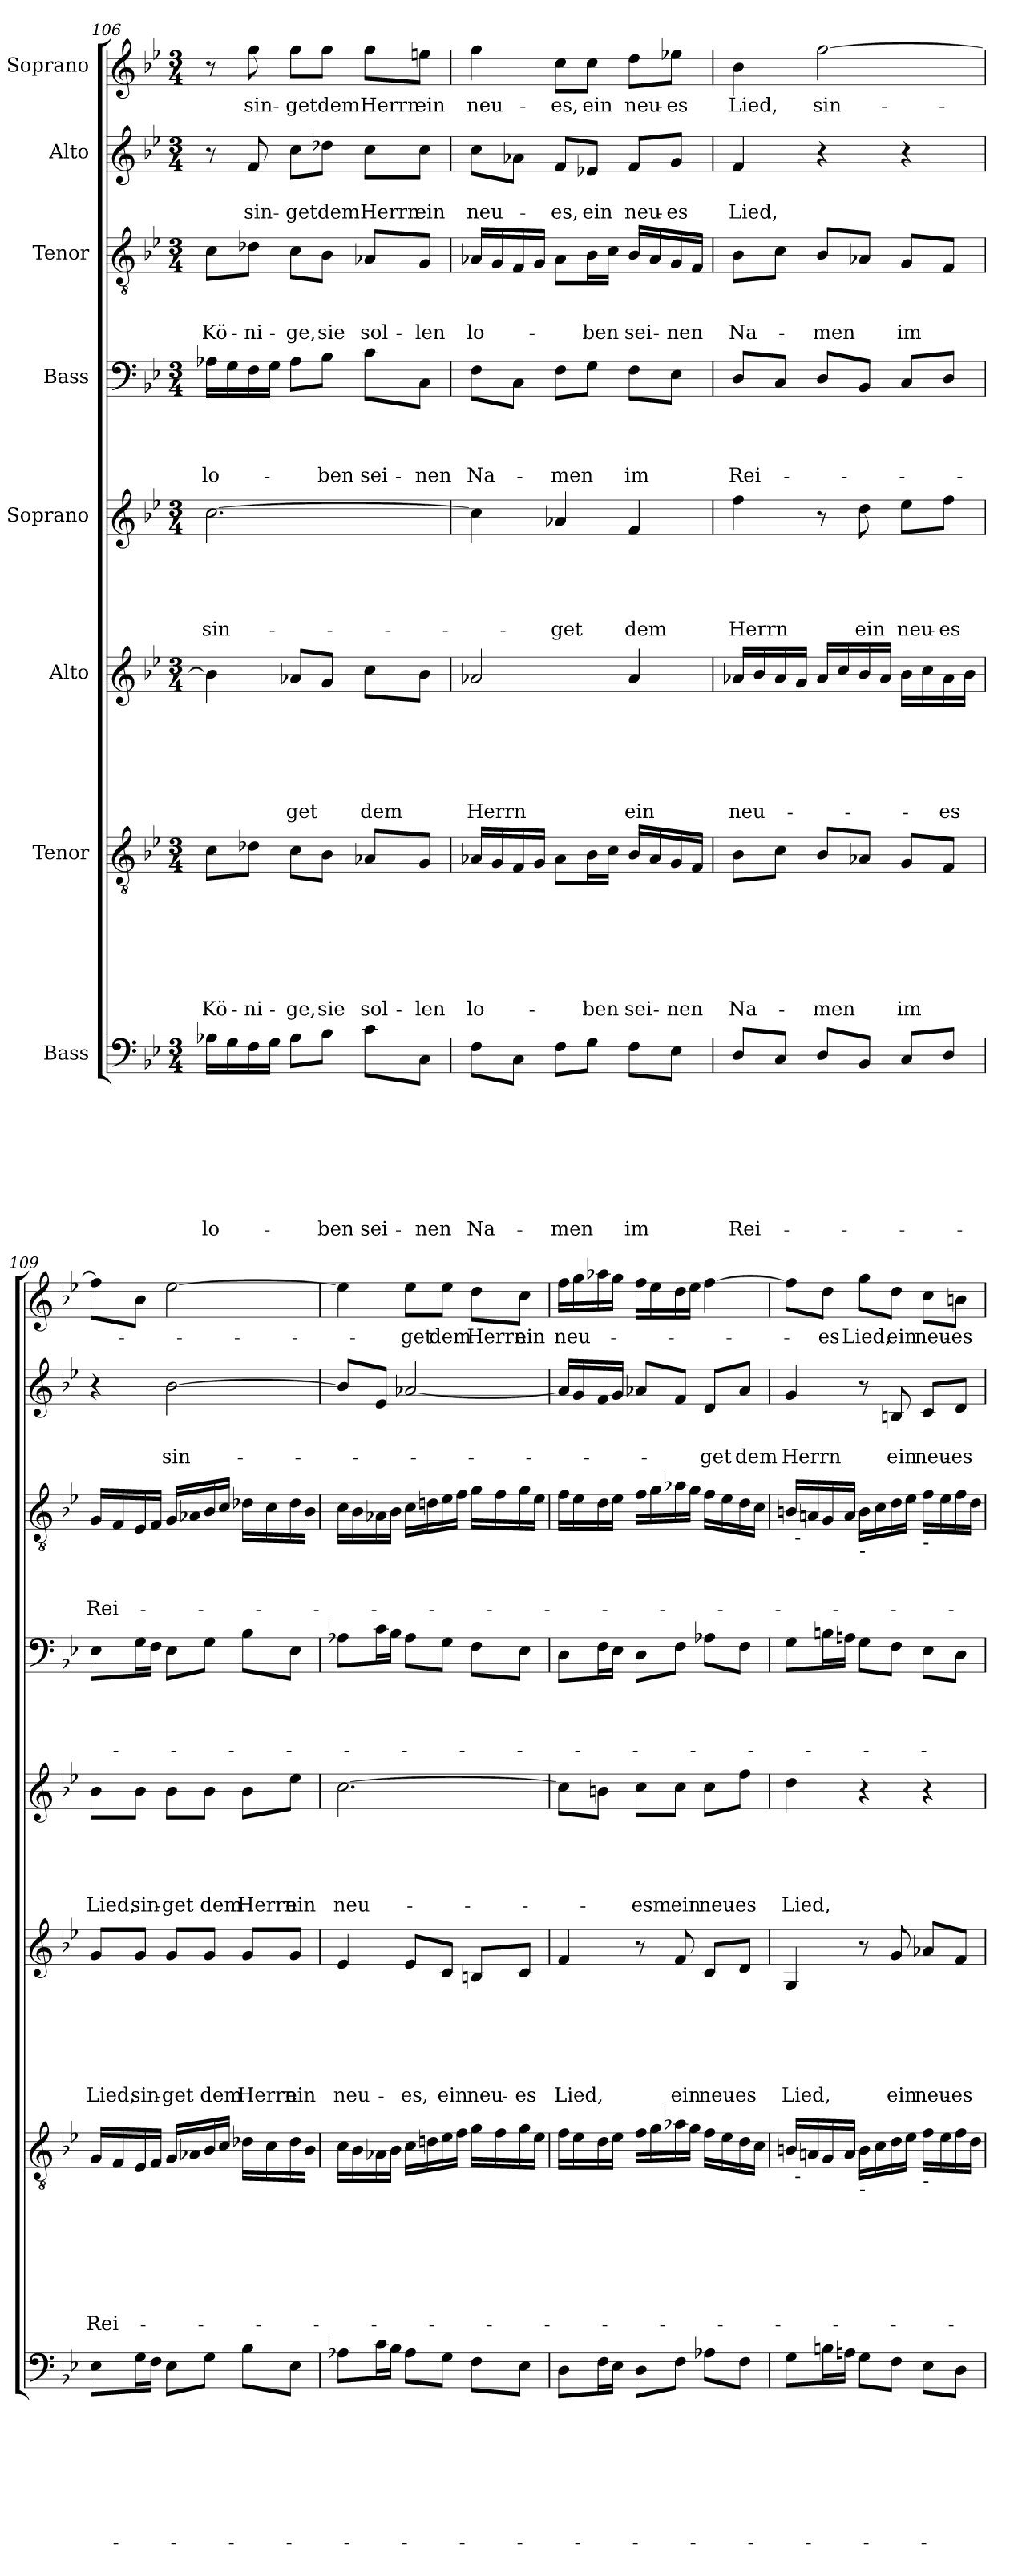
**kern	**text	**text	**text	**text	**text	**text	**text	**text	**kern	**text	**text	**text	**text	**text	**text	**text	**kern	**text	**text	**text	**text	**text	**text	**kern	**text	**text	**text	**text	**text	**kern	**text	**text	**text	**text	**kern	**text	**text	**text	**kern	**text	**text	**kern	**text
*part8	*part8	*part8	*part8	*part8	*part8	*part8	*part8	*part8	*part7	*part7	*part7	*part7	*part7	*part7	*part7	*part7	*part6	*part6	*part6	*part6	*part6	*part6	*part6	*part5	*part5	*part5	*part5	*part5	*part5	*part4	*part4	*part4	*part4	*part4	*part3	*part3	*part3	*part3	*part2	*part2	*part2	*part1	*part1
*staff8	*staff8	*staff8	*staff8	*staff8	*staff8	*staff8	*staff8	*staff8	*staff7	*staff7	*staff7	*staff7	*staff7	*staff7	*staff7	*staff7	*staff6	*staff6	*staff6	*staff6	*staff6	*staff6	*staff6	*staff5	*staff5	*staff5	*staff5	*staff5	*staff5	*staff4	*staff4	*staff4	*staff4	*staff4	*staff3	*staff3	*staff3	*staff3	*staff2	*staff2	*staff2	*staff1	*staff1
*I"Bass	*	*	*	*	*	*	*	*	*I"Tenor	*	*	*	*	*	*	*	*I"Alto	*	*	*	*	*	*	*I"Soprano	*	*	*	*	*	*I"Bass	*	*	*	*	*I"Tenor	*	*	*	*I"Alto	*	*	*I"Soprano	*
*clefF4	*	*	*	*	*	*	*	*	*clefGv2	*	*	*	*	*	*	*	*clefG2	*	*	*	*	*	*	*clefG2	*	*	*	*	*	*clefF4	*	*	*	*	*clefGv2	*	*	*	*clefG2	*	*	*clefG2	*
*k[b-e-]	*	*	*	*	*	*	*	*	*k[b-e-]	*	*	*	*	*	*	*	*k[b-e-]	*	*	*	*	*	*	*k[b-e-]	*	*	*	*	*	*k[b-e-]	*	*	*	*	*k[b-e-]	*	*	*	*k[b-e-]	*	*	*k[b-e-]	*
*B-:	*	*	*	*	*	*	*	*	*B-:	*	*	*	*	*	*	*	*B-:	*	*	*	*	*	*	*B-:	*	*	*	*	*	*B-:	*	*	*	*	*B-:	*	*	*	*B-:	*	*	*B-:	*
*M3/4	*	*	*	*	*	*	*	*	*M3/4	*	*	*	*	*	*	*	*M3/4	*	*	*	*	*	*	*M3/4	*	*	*	*	*	*M3/4	*	*	*	*	*M3/4	*	*	*	*M3/4	*	*	*M3/4	*
=106	=106	=106	=106	=106	=106	=106	=106	=106	=106	=106	=106	=106	=106	=106	=106	=106	=106	=106	=106	=106	=106	=106	=106	=106	=106	=106	=106	=106	=106	=106	=106	=106	=106	=106	=106	=106	=106	=106	=106	=106	=106	=106	=106
!	!	!	!	!	!	!	!	!LO:LY:b	!	!	!	!	!	!	!	!LO:LY:b	!	!	!	!	!	!	!	!	!	!	!	!	!LO:LY:b	!	!	!	!	!LO:LY:b	!	!	!	!LO:LY:b	!	!	!	!	!
16A-X\LL	.	.	.	.	.	.	.	lo-	8c\L	.	.	.	.	.	.	Kö-	4b-\]	.	.	.	.	.	.	[>2.cc\	.	.	.	.	sin-	16A-X\LL	.	.	.	lo-	8c\L	.	.	Kö-	8r	.	.	8r	.
16G\	.	.	.	.	.	.	.	.	.	.	.	.	.	.	.	.	.	.	.	.	.	.	.	.	.	.	.	.	.	16G\	.	.	.	.	.	.	.	.	.	.	.	.	.
!	!	!	!	!	!	!	!	!	!	!	!	!	!	!	!	!LO:LY:b	!	!	!	!	!	!	!	!	!	!	!	!	!	!	!	!	!	!	!	!	!	!LO:LY:b	!	!	!LO:LY:b	!	!LO:LY:b
16F\	.	.	.	.	.	.	.	.	8d-X\J	.	.	.	.	.	.	-ni-	.	.	.	.	.	.	.	.	.	.	.	.	.	16F\	.	.	.	.	8d-X\J	.	.	-ni-	8f/	.	sin-	8ff\	sin-
16G\JJ	.	.	.	.	.	.	.	.	.	.	.	.	.	.	.	.	.	.	.	.	.	.	.	.	.	.	.	.	.	16G\JJ	.	.	.	.	.	.	.	.	.	.	.	.	.
!	!	!	!	!	!	!	!	!	!	!	!	!	!	!	!	!LO:LY:b	!	!	!	!	!	!	!LO:LY:b	!	!	!	!	!	!	!	!	!	!	!	!	!	!	!LO:LY:b	!	!	!LO:LY:b	!	!LO:LY:b
8A-\L	.	.	.	.	.	.	.	.	8c\L	.	.	.	.	.	.	-ge,	8a-X/L	.	.	.	.	.	-get	.	.	.	.	.	.	8A-\L	.	.	.	.	8c\L	.	.	-ge,	8cc\L	.	-get	8ff\L	-get
!	!	!	!	!	!	!	!	!LO:LY:b	!	!	!	!	!	!	!	!LO:LY:b	!	!	!	!	!	!	!	!	!	!	!	!	!	!	!	!	!	!LO:LY:b	!	!	!	!LO:LY:b	!	!	!LO:LY:b	!	!LO:LY:b
8B-\J	.	.	.	.	.	.	.	-ben	8B-\J	.	.	.	.	.	.	sie	8g/J	.	.	.	.	.	.	.	.	.	.	.	.	8B-\J	.	.	.	-ben	8B-\J	.	.	sie	8dd-X\J	.	dem	8ff\J	dem
!	!	!	!	!	!	!	!	!LO:LY:b	!	!	!	!	!	!	!	!LO:LY:b	!	!	!	!	!	!	!LO:LY:b	!	!	!	!	!	!	!	!	!	!	!LO:LY:b	!	!	!	!LO:LY:b	!	!	!LO:LY:b	!	!LO:LY:b
8c\L	.	.	.	.	.	.	.	sei-	8A-X/L	.	.	.	.	.	.	sol-	8cc\L	.	.	.	.	.	dem	.	.	.	.	.	.	8c\L	.	.	.	sei-	8A-X/L	.	.	sol-	8cc\L	.	Herrn	8ff\L	Herrn
!	!	!	!	!	!	!	!	!LO:LY:b	!	!	!	!	!	!	!	!LO:LY:b	!	!	!	!	!	!	!	!	!	!	!	!	!	!	!	!	!	!LO:LY:b	!	!	!	!LO:LY:b	!	!	!LO:LY:b	!	!LO:LY:b
8C\J	.	.	.	.	.	.	.	-nen	8G/J	.	.	.	.	.	.	-len	8b-\J	.	.	.	.	.	.	.	.	.	.	.	.	8C\J	.	.	.	-nen	8G/J	.	.	-len	8cc\J	.	ein	8een\J	ein
=107	=107	=107	=107	=107	=107	=107	=107	=107	=107	=107	=107	=107	=107	=107	=107	=107	=107	=107	=107	=107	=107	=107	=107	=107	=107	=107	=107	=107	=107	=107	=107	=107	=107	=107	=107	=107	=107	=107	=107	=107	=107	=107	=107
!	!	!	!	!	!	!	!	!LO:LY:b	!	!	!	!	!	!	!	!LO:LY:b	!	!	!	!	!	!	!LO:LY:b	!	!	!	!	!	!	!	!	!	!	!LO:LY:b	!	!	!	!LO:LY:b	!	!	!LO:LY:b	!	!LO:LY:b
8F\L	.	.	.	.	.	.	.	Na-	16A-X/LL	.	.	.	.	.	.	lo-	2a-X/	.	.	.	.	.	Herrn	4cc\]	.	.	.	.	.	8F\L	.	.	.	Na-	16A-X/LL	.	.	lo-	8cc\L	.	neu-	4ff\	neu-
.	.	.	.	.	.	.	.	.	16G/	.	.	.	.	.	.	.	.	.	.	.	.	.	.	.	.	.	.	.	.	.	.	.	.	.	16G/	.	.	.	.	.	.	.	.
8C\J	.	.	.	.	.	.	.	.	16F/	.	.	.	.	.	.	.	.	.	.	.	.	.	.	.	.	.	.	.	.	8C\J	.	.	.	.	16F/	.	.	.	8a-X\J	.	.	.	.
.	.	.	.	.	.	.	.	.	16G/JJ	.	.	.	.	.	.	.	.	.	.	.	.	.	.	.	.	.	.	.	.	.	.	.	.	.	16G/JJ	.	.	.	.	.	.	.	.
!	!	!	!	!	!	!	!	!LO:LY:b	!	!	!	!	!	!	!	!	!	!	!	!	!	!	!	!	!	!	!	!	!LO:LY:b	!	!	!	!	!LO:LY:b	!	!	!	!	!	!	!LO:LY:b	!	!LO:LY:b
8F\L	.	.	.	.	.	.	.	-men	8A-\L	.	.	.	.	.	.	.	.	.	.	.	.	.	.	4a-X/	.	.	.	.	-get	8F\L	.	.	.	-men	8A-\L	.	.	.	8f/L	.	-es,	8cc\L	-es,
!	!	!	!	!	!	!	!	!	!	!	!	!	!	!	!	!LO:LY:b	!	!	!	!	!	!	!	!	!	!	!	!	!	!	!	!	!	!	!	!	!	!LO:LY:b	!	!	!LO:LY:b	!	!LO:LY:b
8G\J	.	.	.	.	.	.	.	.	16B-\L	.	.	.	.	.	.	-ben	.	.	.	.	.	.	.	.	.	.	.	.	.	8G\J	.	.	.	.	16B-\L	.	.	-ben	8e-X/J	.	ein	8cc\J	ein
.	.	.	.	.	.	.	.	.	16c\JJ	.	.	.	.	.	.	.	.	.	.	.	.	.	.	.	.	.	.	.	.	.	.	.	.	.	16c\JJ	.	.	.	.	.	.	.	.
!	!	!	!	!	!	!	!	!LO:LY:b	!	!	!	!	!	!	!	!LO:LY:b	!	!	!	!	!	!	!LO:LY:b	!	!	!	!	!	!LO:LY:b	!	!	!	!	!LO:LY:b	!	!	!	!LO:LY:b	!	!	!LO:LY:b	!	!LO:LY:b
8F\L	.	.	.	.	.	.	.	im	16B-/LL	.	.	.	.	.	.	sei-	4a-/	.	.	.	.	.	ein	4f/	.	.	.	.	dem	8F\L	.	.	.	im	16B-/LL	.	.	sei-	8f/L	.	neu-	8dd\L	neu-
.	.	.	.	.	.	.	.	.	16A-/	.	.	.	.	.	.	.	.	.	.	.	.	.	.	.	.	.	.	.	.	.	.	.	.	.	16A-/	.	.	.	.	.	.	.	.
!	!	!	!	!	!	!	!	!	!	!	!	!	!	!	!	!LO:LY:b	!	!	!	!	!	!	!	!	!	!	!	!	!	!	!	!	!	!	!	!	!	!LO:LY:b	!	!	!LO:LY:b	!	!LO:LY:b
8E-\J	.	.	.	.	.	.	.	.	16G/	.	.	.	.	.	.	-nen	.	.	.	.	.	.	.	.	.	.	.	.	.	8E-\J	.	.	.	.	16G/	.	.	-nen	8g/J	.	-es	8ee-X\J	-es
.	.	.	.	.	.	.	.	.	16F/JJ	.	.	.	.	.	.	.	.	.	.	.	.	.	.	.	.	.	.	.	.	.	.	.	.	.	16F/JJ	.	.	.	.	.	.	.	.
=108	=108	=108	=108	=108	=108	=108	=108	=108	=108	=108	=108	=108	=108	=108	=108	=108	=108	=108	=108	=108	=108	=108	=108	=108	=108	=108	=108	=108	=108	=108	=108	=108	=108	=108	=108	=108	=108	=108	=108	=108	=108	=108	=108
!	!	!	!	!	!	!	!	!LO:LY:b	!	!	!	!	!	!	!	!LO:LY:b	!	!	!	!	!	!	!LO:LY:b	!	!	!	!	!	!LO:LY:b	!	!	!	!	!LO:LY:b	!	!	!	!LO:LY:b	!	!	!LO:LY:b	!	!LO:LY:b
8D/L	.	.	.	.	.	.	.	Rei-	8B-\L	.	.	.	.	.	.	Na-	16a-X/LL	.	.	.	.	.	neu-	4ff\	.	.	.	.	Herrn	8D/L	.	.	.	Rei-	8B-\L	.	.	Na-	4f/	.	Lied,	4b-\	Lied,
.	.	.	.	.	.	.	.	.	.	.	.	.	.	.	.	.	16b-/	.	.	.	.	.	.	.	.	.	.	.	.	.	.	.	.	.	.	.	.	.	.	.	.	.	.
8C/J	.	.	.	.	.	.	.	.	8c\J	.	.	.	.	.	.	.	16a-/	.	.	.	.	.	.	.	.	.	.	.	.	8C/J	.	.	.	.	8c\J	.	.	.	.	.	.	.	.
.	.	.	.	.	.	.	.	.	.	.	.	.	.	.	.	.	16g/JJ	.	.	.	.	.	.	.	.	.	.	.	.	.	.	.	.	.	.	.	.	.	.	.	.	.	.
!	!	!	!	!	!	!	!	!	!	!	!	!	!	!	!	!LO:LY:b	!	!	!	!	!	!	!	!	!	!	!	!	!	!	!	!	!	!	!	!	!	!LO:LY:b	!	!	!	!	!LO:LY:b
8D/L	.	.	.	.	.	.	.	.	8B-/L	.	.	.	.	.	.	-men	16a-/LL	.	.	.	.	.	.	8r	.	.	.	.	.	8D/L	.	.	.	.	8B-/L	.	.	-men	4r	.	.	[>2ff\	sin-
.	.	.	.	.	.	.	.	.	.	.	.	.	.	.	.	.	16cc/	.	.	.	.	.	.	.	.	.	.	.	.	.	.	.	.	.	.	.	.	.	.	.	.	.	.
!	!	!	!	!	!	!	!	!	!	!	!	!	!	!	!	!	!	!	!	!	!	!	!	!	!	!	!	!	!LO:LY:b	!	!	!	!	!	!	!	!	!	!	!	!	!	!
8BB-/J	.	.	.	.	.	.	.	.	8A-X/J	.	.	.	.	.	.	.	16b-/	.	.	.	.	.	.	8dd\	.	.	.	.	ein	8BB-/J	.	.	.	.	8A-X/J	.	.	.	.	.	.	.	.
.	.	.	.	.	.	.	.	.	.	.	.	.	.	.	.	.	16a-/JJ	.	.	.	.	.	.	.	.	.	.	.	.	.	.	.	.	.	.	.	.	.	.	.	.	.	.
!	!	!	!	!	!	!	!	!	!	!	!	!	!	!	!	!LO:LY:b	!	!	!	!	!	!	!	!	!	!	!	!	!LO:LY:b	!	!	!	!	!	!	!	!	!LO:LY:b	!	!	!	!	!
8C/L	.	.	.	.	.	.	.	.	8G/L	.	.	.	.	.	.	im	16b-\LL	.	.	.	.	.	.	8ee-\L	.	.	.	.	neu-	8C/L	.	.	.	.	8G/L	.	.	im	4r	.	.	.	.
.	.	.	.	.	.	.	.	.	.	.	.	.	.	.	.	.	16cc\	.	.	.	.	.	.	.	.	.	.	.	.	.	.	.	.	.	.	.	.	.	.	.	.	.	.
!	!	!	!	!	!	!	!	!	!	!	!	!	!	!	!	!	!	!	!	!	!	!	!LO:LY:b	!	!	!	!	!	!LO:LY:b	!	!	!	!	!	!	!	!	!	!	!	!	!	!
8D/J	.	.	.	.	.	.	.	.	8F/J	.	.	.	.	.	.	.	16a-\	.	.	.	.	.	-es	8ff\J	.	.	.	.	-es	8D/J	.	.	.	.	8F/J	.	.	.	.	.	.	.	.
.	.	.	.	.	.	.	.	.	.	.	.	.	.	.	.	.	16b-\JJ	.	.	.	.	.	.	.	.	.	.	.	.	.	.	.	.	.	.	.	.	.	.	.	.	.	.
!!LO:PB:g=z
=109	=109	=109	=109	=109	=109	=109	=109	=109	=109	=109	=109	=109	=109	=109	=109	=109	=109	=109	=109	=109	=109	=109	=109	=109	=109	=109	=109	=109	=109	=109	=109	=109	=109	=109	=109	=109	=109	=109	=109	=109	=109	=109	=109
!	!	!	!	!	!	!	!	!	!	!	!	!	!	!	!	!LO:LY:b	!	!	!	!	!	!	!LO:LY:b	!	!	!	!	!	!LO:LY:b	!	!	!	!	!	!	!	!	!LO:LY:b	!	!	!	!	!
8E-\L	.	.	.	.	.	.	.	.	16G/LL	.	.	.	.	.	.	Rei-	8g/L	.	.	.	.	.	Lied,	8b-\L	.	.	.	.	Lied,	8E-\L	.	.	.	.	16G/LL	.	.	Rei-	4r	.	.	8ff\L]	.
.	.	.	.	.	.	.	.	.	16F/	.	.	.	.	.	.	.	.	.	.	.	.	.	.	.	.	.	.	.	.	.	.	.	.	.	16F/	.	.	.	.	.	.	.	.
!	!	!	!	!	!	!	!	!	!	!	!	!	!	!	!	!	!	!	!	!	!	!	!LO:LY:b	!	!	!	!	!	!LO:LY:b	!	!	!	!	!	!	!	!	!	!	!	!	!	!
16G\L	.	.	.	.	.	.	.	.	16E-/	.	.	.	.	.	.	.	8g/J	.	.	.	.	.	sin-	8b-\J	.	.	.	.	sin-	16G\L	.	.	.	.	16E-/	.	.	.	.	.	.	8b-\J	.
16F\JJ	.	.	.	.	.	.	.	.	16F/JJ	.	.	.	.	.	.	.	.	.	.	.	.	.	.	.	.	.	.	.	.	16F\JJ	.	.	.	.	16F/JJ	.	.	.	.	.	.	.	.
!	!	!	!	!	!	!	!	!	!	!	!	!	!	!	!	!	!	!	!	!	!	!	!LO:LY:b	!	!	!	!	!	!LO:LY:b	!	!	!	!	!	!	!	!	!	!	!	!LO:LY:b	!	!
8E-\L	.	.	.	.	.	.	.	.	16G/LL	.	.	.	.	.	.	.	8g/L	.	.	.	.	.	-get	8b-\L	.	.	.	.	-get	8E-\L	.	.	.	.	16G/LL	.	.	.	[>2b-\	.	sin-	[>2ee-\	.
.	.	.	.	.	.	.	.	.	16A-X/	.	.	.	.	.	.	.	.	.	.	.	.	.	.	.	.	.	.	.	.	.	.	.	.	.	16A-X/	.	.	.	.	.	.	.	.
!	!	!	!	!	!	!	!	!	!	!	!	!	!	!	!	!	!	!	!	!	!	!	!LO:LY:b	!	!	!	!	!	!LO:LY:b	!	!	!	!	!	!	!	!	!	!	!	!	!	!
8G\J	.	.	.	.	.	.	.	.	16B-/	.	.	.	.	.	.	.	8g/J	.	.	.	.	.	dem	8b-\J	.	.	.	.	dem	8G\J	.	.	.	.	16B-/	.	.	.	.	.	.	.	.
.	.	.	.	.	.	.	.	.	16c/JJ	.	.	.	.	.	.	.	.	.	.	.	.	.	.	.	.	.	.	.	.	.	.	.	.	.	16c/JJ	.	.	.	.	.	.	.	.
!	!	!	!	!	!	!	!	!	!	!	!	!	!	!	!	!	!	!	!	!	!	!	!LO:LY:b	!	!	!	!	!	!LO:LY:b	!	!	!	!	!	!	!	!	!	!	!	!	!	!
8B-\L	.	.	.	.	.	.	.	.	16d-X\LL	.	.	.	.	.	.	.	8g/L	.	.	.	.	.	Herrn	8b-\L	.	.	.	.	Herrn	8B-\L	.	.	.	.	16d-X\LL	.	.	.	.	.	.	.	.
.	.	.	.	.	.	.	.	.	16c\	.	.	.	.	.	.	.	.	.	.	.	.	.	.	.	.	.	.	.	.	.	.	.	.	.	16c\	.	.	.	.	.	.	.	.
!	!	!	!	!	!	!	!	!	!	!	!	!	!	!	!	!	!	!	!	!	!	!	!LO:LY:b	!	!	!	!	!	!LO:LY:b	!	!	!	!	!	!	!	!	!	!	!	!	!	!
8E-\J	.	.	.	.	.	.	.	.	16d-\	.	.	.	.	.	.	.	8g/J	.	.	.	.	.	ein	8ee-\J	.	.	.	.	ein	8E-\J	.	.	.	.	16d-\	.	.	.	.	.	.	.	.
.	.	.	.	.	.	.	.	.	16B-\JJ	.	.	.	.	.	.	.	.	.	.	.	.	.	.	.	.	.	.	.	.	.	.	.	.	.	16B-\JJ	.	.	.	.	.	.	.	.
=110	=110	=110	=110	=110	=110	=110	=110	=110	=110	=110	=110	=110	=110	=110	=110	=110	=110	=110	=110	=110	=110	=110	=110	=110	=110	=110	=110	=110	=110	=110	=110	=110	=110	=110	=110	=110	=110	=110	=110	=110	=110	=110	=110
!	!	!	!	!	!	!	!	!	!	!	!	!	!	!	!	!	!	!	!	!	!	!	!LO:LY:b	!	!	!	!	!	!LO:LY:b	!	!	!	!	!	!	!	!	!	!	!	!	!	!
8A-X\L	.	.	.	.	.	.	.	.	16c\LL	.	.	.	.	.	.	.	4e-/	.	.	.	.	.	neu-	[>2.cc\	.	.	.	.	neu-	8A-X\L	.	.	.	.	16c\LL	.	.	.	8b-/L]	.	.	4ee-\]	.
.	.	.	.	.	.	.	.	.	16B-\	.	.	.	.	.	.	.	.	.	.	.	.	.	.	.	.	.	.	.	.	.	.	.	.	.	16B-\	.	.	.	.	.	.	.	.
16c\L	.	.	.	.	.	.	.	.	16A-X\	.	.	.	.	.	.	.	.	.	.	.	.	.	.	.	.	.	.	.	.	16c\L	.	.	.	.	16A-X\	.	.	.	8e-/J	.	.	.	.
16B-\JJ	.	.	.	.	.	.	.	.	16B-\JJ	.	.	.	.	.	.	.	.	.	.	.	.	.	.	.	.	.	.	.	.	16B-\JJ	.	.	.	.	16B-\JJ	.	.	.	.	.	.	.	.
!	!	!	!	!	!	!	!	!	!	!	!	!	!	!	!	!	!	!	!	!	!	!	!LO:LY:b	!	!	!	!	!	!	!	!	!	!	!	!	!	!	!	!	!	!	!	!LO:LY:b
8A-\L	.	.	.	.	.	.	.	.	16c\LL	.	.	.	.	.	.	.	8e-/L	.	.	.	.	.	-es,	.	.	.	.	.	.	8A-\L	.	.	.	.	16c\LL	.	.	.	[<2a-X/	.	.	8ee-\L	-get
.	.	.	.	.	.	.	.	.	16dn\	.	.	.	.	.	.	.	.	.	.	.	.	.	.	.	.	.	.	.	.	.	.	.	.	.	16dn\	.	.	.	.	.	.	.	.
!	!	!	!	!	!	!	!	!	!	!	!	!	!	!	!	!	!	!	!	!	!	!	!LO:LY:b	!	!	!	!	!	!	!	!	!	!	!	!	!	!	!	!	!	!	!	!LO:LY:b
8G\J	.	.	.	.	.	.	.	.	16e-\	.	.	.	.	.	.	.	8c/J	.	.	.	.	.	ein	.	.	.	.	.	.	8G\J	.	.	.	.	16e-\	.	.	.	.	.	.	8ee-\J	dem
.	.	.	.	.	.	.	.	.	16f\JJ	.	.	.	.	.	.	.	.	.	.	.	.	.	.	.	.	.	.	.	.	.	.	.	.	.	16f\JJ	.	.	.	.	.	.	.	.
!	!	!	!	!	!	!	!	!	!	!	!	!	!	!	!	!	!	!	!	!	!	!	!LO:LY:b	!	!	!	!	!	!	!	!	!	!	!	!	!	!	!	!	!	!	!	!LO:LY:b
8F\L	.	.	.	.	.	.	.	.	16g\LL	.	.	.	.	.	.	.	8Bn/L	.	.	.	.	.	neu-	.	.	.	.	.	.	8F\L	.	.	.	.	16g\LL	.	.	.	.	.	.	8dd\L	Herrn
.	.	.	.	.	.	.	.	.	16f\	.	.	.	.	.	.	.	.	.	.	.	.	.	.	.	.	.	.	.	.	.	.	.	.	.	16f\	.	.	.	.	.	.	.	.
!	!	!	!	!	!	!	!	!	!	!	!	!	!	!	!	!	!	!	!	!	!	!	!LO:LY:b	!	!	!	!	!	!	!	!	!	!	!	!	!	!	!	!	!	!	!	!LO:LY:b
8E-\J	.	.	.	.	.	.	.	.	16g\	.	.	.	.	.	.	.	8c/J	.	.	.	.	.	-es	.	.	.	.	.	.	8E-\J	.	.	.	.	16g\	.	.	.	.	.	.	8cc\J	ein
.	.	.	.	.	.	.	.	.	16e-\JJ	.	.	.	.	.	.	.	.	.	.	.	.	.	.	.	.	.	.	.	.	.	.	.	.	.	16e-\JJ	.	.	.	.	.	.	.	.
=111	=111	=111	=111	=111	=111	=111	=111	=111	=111	=111	=111	=111	=111	=111	=111	=111	=111	=111	=111	=111	=111	=111	=111	=111	=111	=111	=111	=111	=111	=111	=111	=111	=111	=111	=111	=111	=111	=111	=111	=111	=111	=111	=111
!	!	!	!	!	!	!	!	!	!	!	!	!	!	!	!	!	!	!	!	!	!	!	!LO:LY:b	!	!	!	!	!	!	!	!	!	!	!	!	!	!	!	!	!	!	!	!LO:LY:b
8D\L	.	.	.	.	.	.	.	.	16f\LL	.	.	.	.	.	.	.	4f/	.	.	.	.	.	Lied,	8cc\L]	.	.	.	.	.	8D\L	.	.	.	.	16f\LL	.	.	.	16a-/LL]	.	.	16ff\LL	neu-
.	.	.	.	.	.	.	.	.	16e-\	.	.	.	.	.	.	.	.	.	.	.	.	.	.	.	.	.	.	.	.	.	.	.	.	.	16e-\	.	.	.	16g/	.	.	16gg\	.
16F\L	.	.	.	.	.	.	.	.	16d\	.	.	.	.	.	.	.	.	.	.	.	.	.	.	8bn\J	.	.	.	.	.	16F\L	.	.	.	.	16d\	.	.	.	16f/	.	.	16aa-X\	.
16E-\JJ	.	.	.	.	.	.	.	.	16e-\JJ	.	.	.	.	.	.	.	.	.	.	.	.	.	.	.	.	.	.	.	.	16E-\JJ	.	.	.	.	16e-\JJ	.	.	.	16g/JJ	.	.	16gg\JJ	.
!	!	!	!	!	!	!	!	!	!	!	!	!	!	!	!	!	!	!	!	!	!	!	!	!	!	!	!	!	!LO:LY:b	!	!	!	!	!	!	!	!	!	!	!	!	!	!
8D\L	.	.	.	.	.	.	.	.	16f\LL	.	.	.	.	.	.	.	8r	.	.	.	.	.	.	8cc\L	.	.	.	.	-esm	8D\L	.	.	.	.	16f\LL	.	.	.	8a-X/L	.	.	16ff\LL	.
.	.	.	.	.	.	.	.	.	16g\	.	.	.	.	.	.	.	.	.	.	.	.	.	.	.	.	.	.	.	.	.	.	.	.	.	16g\	.	.	.	.	.	.	16ee-\	.
!	!	!	!	!	!	!	!	!	!	!	!	!	!	!	!	!	!	!	!	!	!	!	!LO:LY:b	!	!	!	!	!	!LO:LY:b	!	!	!	!	!	!	!	!	!	!	!	!	!	!
8F\J	.	.	.	.	.	.	.	.	16a-X\	.	.	.	.	.	.	.	8f/	.	.	.	.	.	ein	8cc\J	.	.	.	.	ein	8F\J	.	.	.	.	16a-X\	.	.	.	8f/J	.	.	16dd\	.
.	.	.	.	.	.	.	.	.	16g\JJ	.	.	.	.	.	.	.	.	.	.	.	.	.	.	.	.	.	.	.	.	.	.	.	.	.	16g\JJ	.	.	.	.	.	.	16ee-\JJ	.
!	!	!	!	!	!	!	!	!	!	!	!	!	!	!	!	!	!	!	!	!	!	!	!LO:LY:b	!	!	!	!	!	!LO:LY:b	!	!	!	!	!	!	!	!	!	!	!	!LO:LY:b	!	!
8A-X\L	.	.	.	.	.	.	.	.	16f\LL	.	.	.	.	.	.	.	8c/L	.	.	.	.	.	neu-	8cc\L	.	.	.	.	neu-	8A-X\L	.	.	.	.	16f\LL	.	.	.	8d/L	.	-get	[>4ff\	.
.	.	.	.	.	.	.	.	.	16e-\	.	.	.	.	.	.	.	.	.	.	.	.	.	.	.	.	.	.	.	.	.	.	.	.	.	16e-\	.	.	.	.	.	.	.	.
!	!	!	!	!	!	!	!	!	!	!	!	!	!	!	!	!	!	!	!	!	!	!	!LO:LY:b	!	!	!	!	!	!LO:LY:b	!	!	!	!	!	!	!	!	!	!	!	!LO:LY:b	!	!
8F\J	.	.	.	.	.	.	.	.	16d\	.	.	.	.	.	.	.	8d/J	.	.	.	.	.	-es	8ff\J	.	.	.	.	-es	8F\J	.	.	.	.	16d\	.	.	.	8a-/J	.	dem	.	.
.	.	.	.	.	.	.	.	.	16c\JJ	.	.	.	.	.	.	.	.	.	.	.	.	.	.	.	.	.	.	.	.	.	.	.	.	.	16c\JJ	.	.	.	.	.	.	.	.
!!LO:PB:g=z
=112	=112	=112	=112	=112	=112	=112	=112	=112	=112	=112	=112	=112	=112	=112	=112	=112	=112	=112	=112	=112	=112	=112	=112	=112	=112	=112	=112	=112	=112	=112	=112	=112	=112	=112	=112	=112	=112	=112	=112	=112	=112	=112	=112
!	!	!	!	!	!	!	!	!	!	!	!	!	!	!	!	!	!	!	!	!	!	!	!LO:LY:b	!	!	!	!	!	!LO:LY:b	!	!	!	!	!	!	!	!	!	!	!	!LO:LY:b	!	!
*	*	*	*	*	*	*	*	*	*^	*	*	*	*	*	*	*	*	*	*	*	*	*	*	*	*	*	*	*	*	*	*	*	*	*	*^	*	*	*	*	*	*	*	*
8G\L	.	.	.	.	.	.	.	.	16Bn/LL	32ryy	.	.	.	.	.	.	.	4G/	.	.	.	.	.	Lied,	4dd\	.	.	.	.	Lied,	8G\L	.	.	.	.	16Bn/LL	32ryy	.	.	.	4g/	.	Herrn	8ff\L]	.
!	!	!	!	!	!	!	!	!	!	!	!	!	!	!	!	!	!	!	!	!	!	!	!	!	!	!	!	!	!	!	!	!	!	!	!	!	!LO:TX:b:t=-	!	!	!	!	!	!	!	!
!	!	!	!	!	!	!	!	!	!	!LO:TX:b:t=-	!	!	!	!	!	!	!	!	!	!	!	!	!	!	!	!	!	!	!	!	!	!	!	!	!	!	!	!	!	!	!	!	!	!	!
.	.	.	.	.	.	.	.	.	.	2ryy	.	.	.	.	.	.	.	.	.	.	.	.	.	.	.	.	.	.	.	.	.	.	.	.	.	.	2ryy	.	.	.	.	.	.	.	.
.	.	.	.	.	.	.	.	.	16An/	.	.	.	.	.	.	.	.	.	.	.	.	.	.	.	.	.	.	.	.	.	.	.	.	.	.	16An/	.	.	.	.	.	.	.	.	.
!	!	!	!	!	!	!	!	!	!	!	!	!	!	!	!	!	!	!	!	!	!	!	!	!	!	!	!	!	!	!	!	!	!	!	!	!	!	!	!	!	!	!	!	!	!LO:LY:b
16Bn\L	.	.	.	.	.	.	.	.	16G/	.	.	.	.	.	.	.	.	.	.	.	.	.	.	.	.	.	.	.	.	.	16Bn\L	.	.	.	.	16G/	.	.	.	.	.	.	.	8dd\J	-es
16An\JJ	.	.	.	.	.	.	.	.	16A/JJ	.	.	.	.	.	.	.	.	.	.	.	.	.	.	.	.	.	.	.	.	.	16An\JJ	.	.	.	.	16A/JJ	.	.	.	.	.	.	.	.	.
!	!	!	!	!	!	!	!	!	!	!	!	!	!	!	!	!	!	!	!	!	!	!	!	!	!	!	!	!	!	!	!	!	!	!	!	!LO:TX:b:t=-	!	!	!	!	!	!	!	!	!
!	!	!	!	!	!	!	!	!	!LO:TX:b:t=-	!	!	!	!	!	!	!	!	!	!	!	!	!	!	!	!	!	!	!	!	!	!	!	!	!	!	!	!	!	!	!	!	!	!	!	!
!	!	!	!	!	!	!	!	!	!	!	!	!	!	!	!	!	!	!	!	!	!	!	!	!	!	!	!	!	!	!	!	!	!	!	!	!	!	!	!	!	!	!	!	!	!LO:LY:b
8G\L	.	.	.	.	.	.	.	.	16B\LL	.	.	.	.	.	.	.	.	8r	.	.	.	.	.	.	4r	.	.	.	.	.	8G\L	.	.	.	.	16B\LL	.	.	.	.	8r	.	.	8gg\L	Lied,
.	.	.	.	.	.	.	.	.	16c\	.	.	.	.	.	.	.	.	.	.	.	.	.	.	.	.	.	.	.	.	.	.	.	.	.	.	16c\	.	.	.	.	.	.	.	.	.
!	!	!	!	!	!	!	!	!	!	!	!	!	!	!	!	!	!	!	!	!	!	!	!	!LO:LY:b	!	!	!	!	!	!	!	!	!	!	!	!	!	!	!	!	!	!	!LO:LY:b	!	!LO:LY:b
8F\J	.	.	.	.	.	.	.	.	16d\	.	.	.	.	.	.	.	.	8g/	.	.	.	.	.	ein	.	.	.	.	.	.	8F\J	.	.	.	.	16d\	.	.	.	.	8Bn/	.	ein	8dd\J	ein
.	.	.	.	.	.	.	.	.	16e-\JJ	.	.	.	.	.	.	.	.	.	.	.	.	.	.	.	.	.	.	.	.	.	.	.	.	.	.	16e-\JJ	.	.	.	.	.	.	.	.	.
!	!	!	!	!	!	!	!	!	!	!	!	!	!	!	!	!	!	!	!	!	!	!	!	!	!	!	!	!	!	!	!	!	!	!	!	!LO:TX:b:t=-	!	!	!	!	!	!	!	!	!
!	!	!	!	!	!	!	!	!	!LO:TX:b:t=-	!	!	!	!	!	!	!	!	!	!	!	!	!	!	!	!	!	!	!	!	!	!	!	!	!	!	!	!	!	!	!	!	!	!	!	!
!	!	!	!	!	!	!	!	!	!	!	!	!	!	!	!	!	!	!	!	!	!	!	!	!LO:LY:b	!	!	!	!	!	!	!	!	!	!	!	!	!	!	!	!	!	!	!LO:LY:b	!	!LO:LY:b
8E-\L	.	.	.	.	.	.	.	.	16f\LL	.	.	.	.	.	.	.	.	8a-X/L	.	.	.	.	.	neu-	4r	.	.	.	.	.	8E-\L	.	.	.	.	16f\LL	.	.	.	.	8c/L	.	neu-	8cc\L	neu-
.	.	.	.	.	.	.	.	.	.	8..ryy	.	.	.	.	.	.	.	.	.	.	.	.	.	.	.	.	.	.	.	.	.	.	.	.	.	.	8..ryy	.	.	.	.	.	.	.	.
.	.	.	.	.	.	.	.	.	16e-\	.	.	.	.	.	.	.	.	.	.	.	.	.	.	.	.	.	.	.	.	.	.	.	.	.	.	16e-\	.	.	.	.	.	.	.	.	.
!	!	!	!	!	!	!	!	!	!	!	!	!	!	!	!	!	!	!	!	!	!	!	!	!LO:LY:b	!	!	!	!	!	!	!	!	!	!	!	!	!	!	!	!	!	!	!LO:LY:b	!	!LO:LY:b
8D\J	.	.	.	.	.	.	.	.	16f\	.	.	.	.	.	.	.	.	8f/J	.	.	.	.	.	-es	.	.	.	.	.	.	8D\J	.	.	.	.	16f\	.	.	.	.	8d/J	.	-es	8bn\J	-es
.	.	.	.	.	.	.	.	.	16d\JJ	.	.	.	.	.	.	.	.	.	.	.	.	.	.	.	.	.	.	.	.	.	.	.	.	.	.	16d\JJ	.	.	.	.	.	.	.	.	.
*	*	*	*	*	*	*	*	*	*v	*v	*	*	*	*	*	*	*	*	*	*	*	*	*	*	*	*	*	*	*	*	*	*	*	*	*	*v	*v	*	*	*	*	*	*	*	*
=	=	=	=	=	=	=	=	=	=	=	=	=	=	=	=	=	=	=	=	=	=	=	=	=	=	=	=	=	=	=	=	=	=	=	=	=	=	=	=	=	=	=	=
*-	*-	*-	*-	*-	*-	*-	*-	*-	*-	*-	*-	*-	*-	*-	*-	*-	*-	*-	*-	*-	*-	*-	*-	*-	*-	*-	*-	*-	*-	*-	*-	*-	*-	*-	*-	*-	*-	*-	*-	*-	*-	*-	*-
